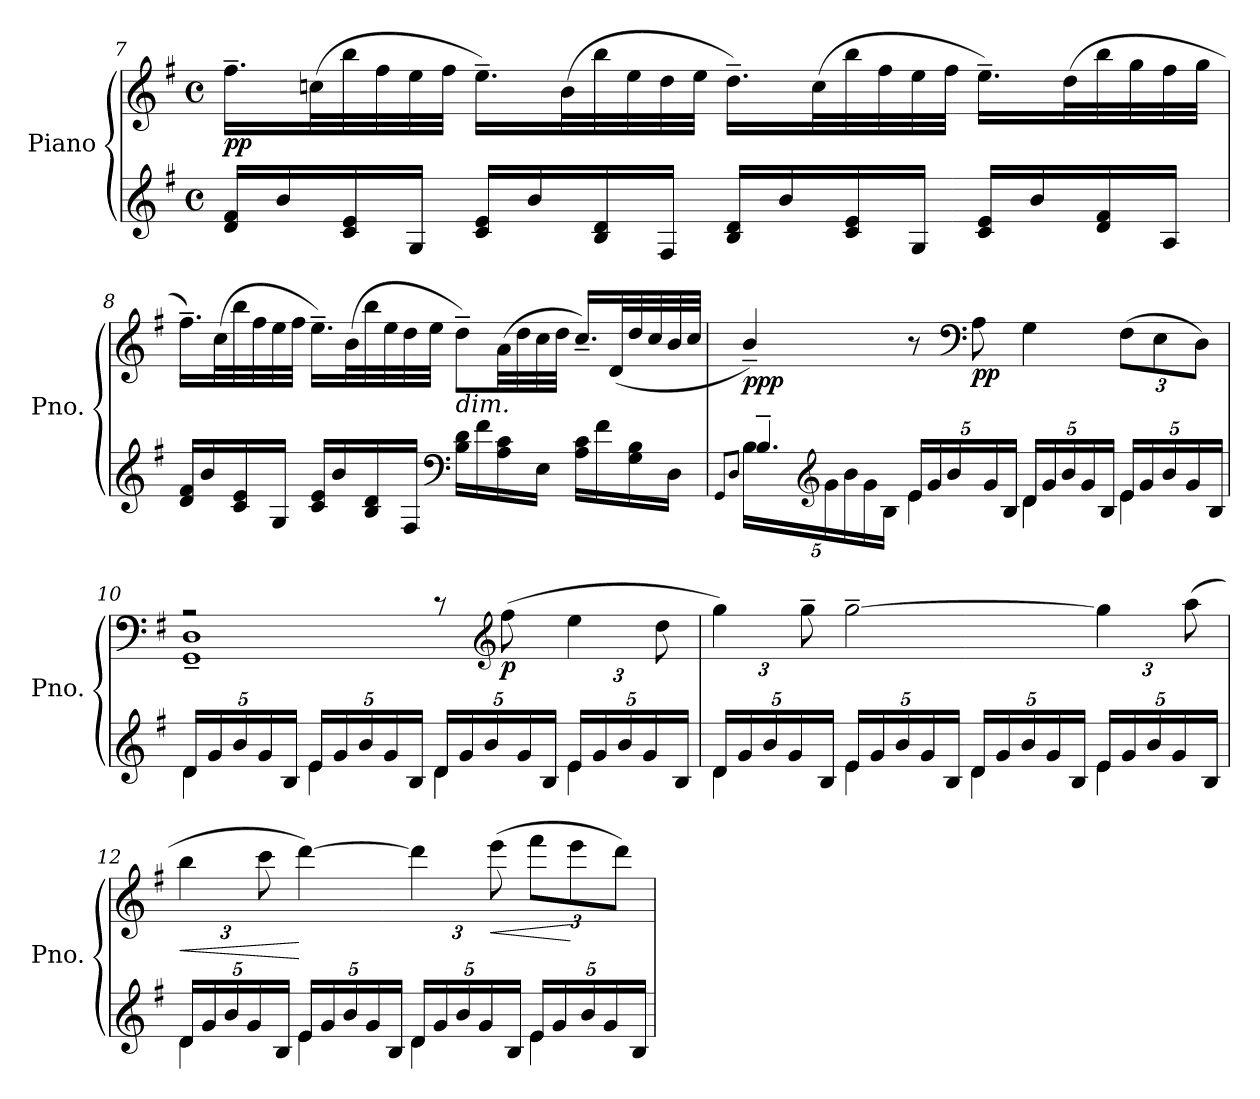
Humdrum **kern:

**kern	**kern	**dynam
*part1	*part1	*part1
*staff2	*staff1	*staff1/2
*I"Piano	*	*
*I'Pno.	*	*
!!LO:LB:g=z
*clefG2	*clefG2	*
*k[f#]	*k[f#]	*
*M4/4	*M4/4	*
*met(c)	*met(c)	*
=7	=7	=7
!	!	!LO:DY:b
16d/ 16f#/LL	16.ff#~\LL	pp
16b/	.	.
.	(32ccn\L	.
16c/ 16e/	32bb\	.
.	32ff#\	.
16G/JJ	32ee\	.
.	32ff#\JJJ	.
16c/ 16e/LL	16.ee~\LL)	.
16b/	.	.
.	(32b\L	.
16B/ 16d/	32bb\	.
.	32ee\	.
16F#/JJ	32dd\	.
.	32ee\JJJ	.
16B/ 16d/LL	16.dd~\LL)	.
16b/	.	.
.	(32cc\L	.
16c/ 16e/	32bb\	.
.	32ff#\	.
16G/JJ	32ee\	.
.	32ff#\JJJ	.
16c/ 16e/LL	16.ee~\LL)	.
16b/	.	.
.	(32dd\L	.
16d/ 16f#/	32bb\	.
.	32gg\	.
16A/JJ	32ff#\	.
.	32gg\JJJ	.
!!LO:LB:g=z
=8	=8	=8
16d/ 16f#/LL	16.ff#~\LL)	.
16b/	.	.
.	(32cc\L	.
16c/ 16e/	32bb\	.
.	32ff#\	.
16G/JJ	32ee\	.
.	32ff#\JJJ	.
16c/ 16e/LL	16.ee~\LL)	.
16b/	.	.
.	(32b\L	.
16B/ 16d/	32bb\	.
.	32ee\	.
16F#/JJ	32dd\	.
.	32ee\JJJ	.
*clefF4	*	*
!	!LO:TX:b:i:t=dim.	!
16B\ 16d\LL	8dd~\L)	.
16f#\	.	.
16A\ 16c\	(32a\LL	.
.	32dd\	.
16E\JJ	32cc\	.
.	32dd\JJJ	.
16A\ 16c\LL	16.cc~/LL)	.
16f#\	.	.
.	(32d/L	.
16G\ 16B\	32dd/	.
.	32cc/	.
16D\JJ	32b/	.
.	32cc/JJJ	.
!!LO:PB:g=z
=9	=9	=9
*^	*	*
*	*^	*	*
.	.	8qGG/L	.	.
.	.	8qD/J	.	.
*v	*v	*v	*	*
*Xbrackettup	*	*
*^	*	*
*	*^	*	*
!	!	!	!	!LO:DY:b
20B\LL	4ryy	4.B~/	4b~/)	ppp
*clefG2	*	*	*	*
20g\	.	.	.	.
20b\	.	.	.	.
20g\	.	.	.	.
20B\JJ	.	.	.	.
20e/LL	4e\	.	8r	.
20g/	.	.	.	.
20b/	.	.	.	.
*	*	*	*clefF4	*
!	!	!	!	!LO:DY:b
.	.	2ryy	8A\	pp
20g/	.	.	.	.
20B/JJ	.	.	.	.
20d/LL	4d\	.	4G\	.
20g/	.	.	.	.
20b/	.	.	.	.
20g/	.	.	.	.
20B/JJ	.	.	.	.
*	*	*	*Xbrackettup	*
20e/LL	4e\	.	(12F#\L	.
20g/	.	.	.	.
.	.	.	12E\	.
20b/	.	.	.	.
.	.	8ryy	.	.
20g/	.	.	.	.
.	.	.	12D\J)	.
20B/JJ	.	.	.	.
*	*v	*v	*	*
=10	=10	=10	=10
*	*	*^	*
20d/LL	4d\	2r	1GG~ 1D~	.
20g/	.	.	.	.
20b/	.	.	.	.
20g/	.	.	.	.
20B/JJ	.	.	.	.
20e/LL	4e\	.	.	.
20g/	.	.	.	.
20b/	.	.	.	.
20g/	.	.	.	.
20B/JJ	.	.	.	.
20d/LL	4d\	8r	.	.
20g/	.	.	.	.
20b/	.	.	.	.
*	*	*clefG2	*	*
!	!	!	!	!LO:DY:b
.	.	(8ff#\	.	p
20g/	.	.	.	.
20B/JJ	.	.	.	.
20e/LL	4e\	6ee\	.	.
20g/	.	.	.	.
20b/	.	.	.	.
20g/	.	.	.	.
.	.	12dd\	.	.
20B/JJ	.	.	.	.
*	*	*v	*v	*
!!LO:LB:g=z
=11	=11	=11	=11
20d/LL	4d\	6gg\)	.
20g/	.	.	.
20b/	.	.	.
20g/	.	.	.
.	.	12gg~\	.
20B/JJ	.	.	.
20e/LL	4e\	[2gg~\	.
20g/	.	.	.
20b/	.	.	.
20g/	.	.	.
20B/JJ	.	.	.
20d/LL	4d\	.	.
20g/	.	.	.
20b/	.	.	.
20g/	.	.	.
20B/JJ	.	.	.
20e/LL	4e\	6gg\]	.
20g/	.	.	.
20b/	.	.	.
20g/	.	.	.
.	.	(12aa\	.
20B/JJ	.	.	.
=12	=12	=12	=12
!	!	!	!LO:HP:b
20d/LL	4d\	6bb\	<
20g/	.	.	.
20b/	.	.	.
20g/	.	.	.
.	.	12ccc\	.
20B/JJ	.	.	.
20e/LL	4e\	[4ddd\)	[
20g/	.	.	.
20b/	.	.	.
20g/	.	.	.
20B/JJ	.	.	.
20d/LL	4d\	6ddd\]	.
20g/	.	.	.
20b/	.	.	.
20g/	.	.	.
!	!	!	!LO:HP:b
.	.	(12eee\	<
20B/JJ	.	.	.
20e/LL	4e\	12fff#\L	.
20g/	.	.	.
.	.	12eee\	[
20b/	.	.	.
20g/	.	.	.
.	.	12ddd\J)	.
20B/JJ	.	.	.
*v	*v	*	*
=	=	=
*-	*-	*-
